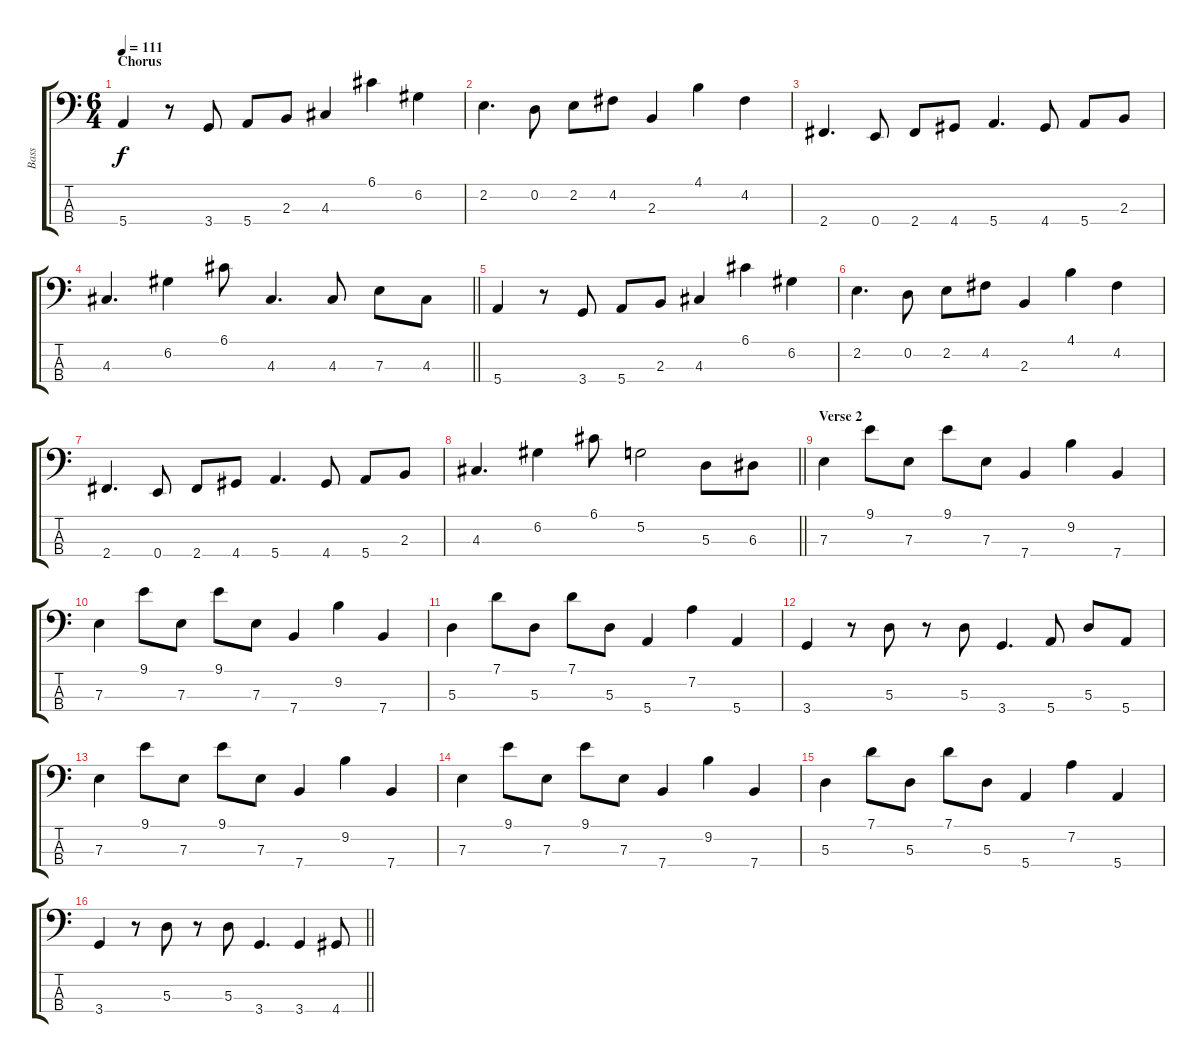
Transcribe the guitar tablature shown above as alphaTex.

\track ("Bass" "Bass") {instrument electricbassfinger}
\staff {score tabs}
\tuning (G2 D2 A1 E1) {hide}
\ts (6 4)
\section ("" "Chorus")
\tempo 111
\clef f4
\ks c
5.4.4{dy f} r.8 3.4.8 5.4.8 2.3.8 4.3.4 6.1.4 6.2.4 |
2.2.4{d} 0.2.8 2.2.8 4.2.8 2.3.4 4.1.4 4.2.4 |
2.4.4{d} 0.4.8 2.4.8 4.4.8 5.4.4{d} 4.4.8 5.4.8 2.3.8 |
\barLineRight lightlight
4.3.4{d} 6.2.4 6.1.8 4.3.4{d} 4.3.8 7.3.8 4.3.8 |
5.4.4 r.8 3.4.8 5.4.8 2.3.8 4.3.4 6.1.4 6.2.4 |
2.2.4{d} 0.2.8 2.2.8 4.2.8 2.3.4 4.1.4 4.2.4 |
2.4.4{d} 0.4.8 2.4.8 4.4.8 5.4.4{d} 4.4.8 5.4.8 2.3.8 |
\barLineRight lightlight
4.3.4{d} 6.2.4 6.1.8 5.2.2 5.3.8 6.3.8 |
\section ("" "Verse 2")
7.3.4 9.1.8 7.3.8 9.1.8 7.3.8 7.4.4 9.2.4 7.4.4 |
7.3.4 9.1.8 7.3.8 9.1.8 7.3.8 7.4.4 9.2.4 7.4.4 |
5.3.4 7.1.8 5.3.8 7.1.8 5.3.8 5.4.4 7.2.4 5.4.4 |
3.4.4 r.8 5.3.8 r.8 5.3.8 3.4.4{d} 5.4.8 5.3.8 5.4.8 |
7.3.4 9.1.8 7.3.8 9.1.8 7.3.8 7.4.4 9.2.4 7.4.4 |
7.3.4 9.1.8 7.3.8 9.1.8 7.3.8 7.4.4 9.2.4 7.4.4 |
5.3.4 7.1.8 5.3.8 7.1.8 5.3.8 5.4.4 7.2.4 5.4.4 |
\barLineRight lightlight
3.4.4 r.8 5.3.8 r.8 5.3.8 3.4.4{d} 3.4.4 4.4.8
